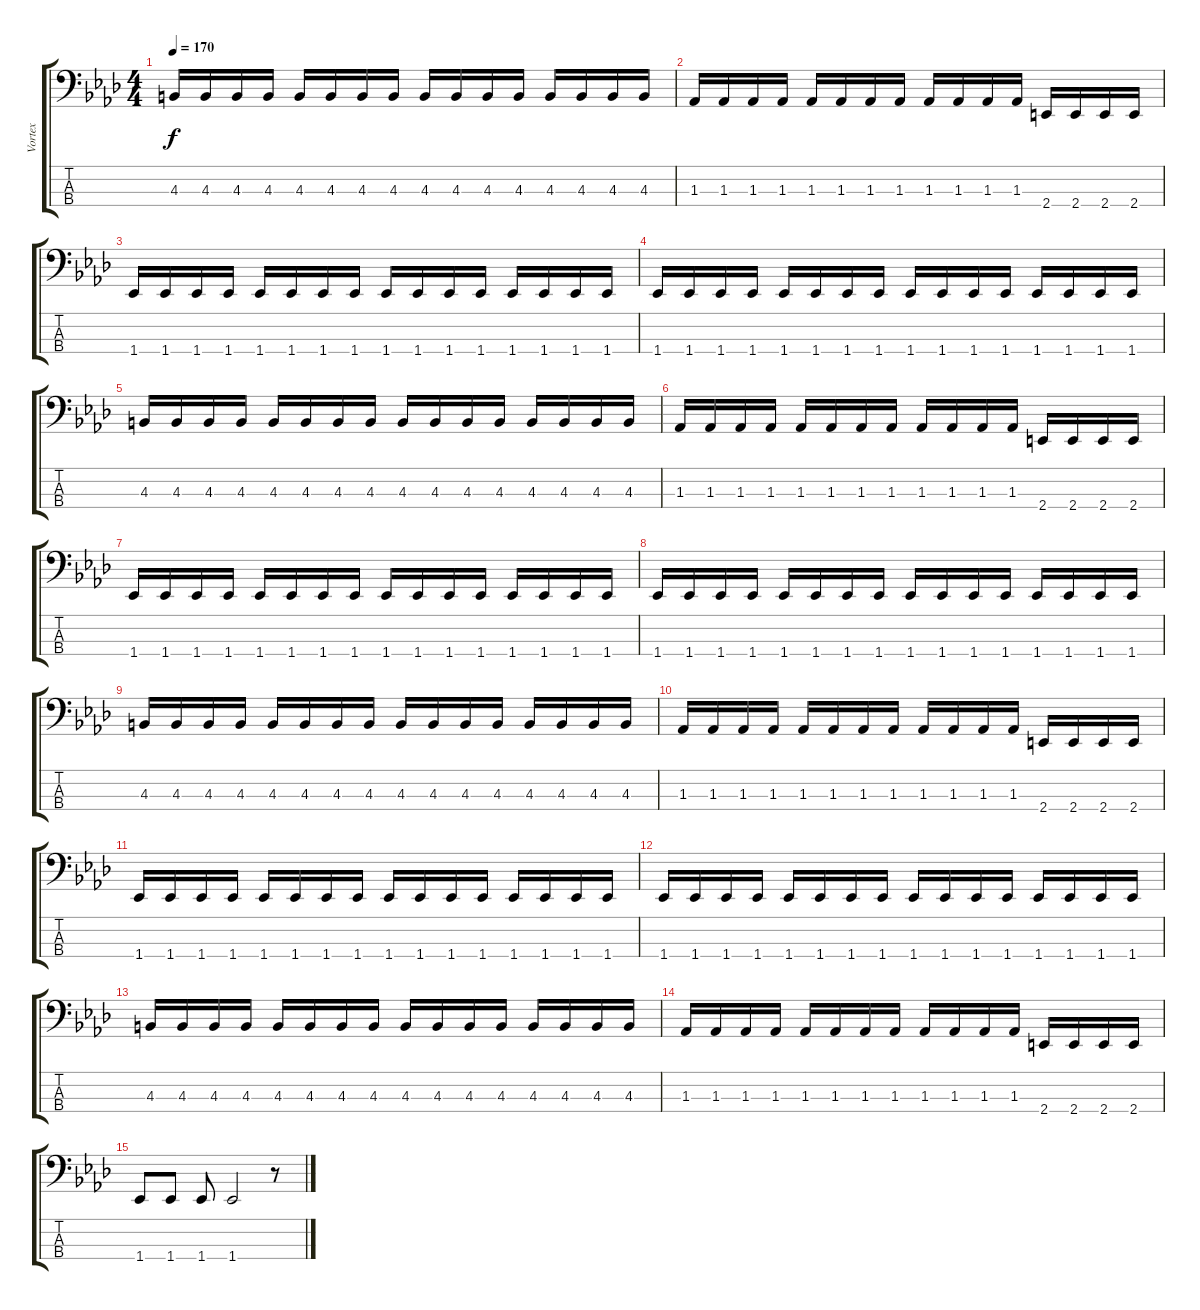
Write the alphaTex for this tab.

\track ("Vortex" "Vortex") {instrument electricbassfinger}
\staff {score tabs}
\tuning (F2 C2 G1 D1) {hide}
\ts (4 4)
\tempo 170
\clef f4
\ks ab
4.3.16{dy f} 4.3.16 4.3.16 4.3.16 4.3.16 4.3.16 4.3.16 4.3.16 4.3.16 4.3.16 4.3.16 4.3.16 4.3.16 4.3.16 4.3.16 4.3.16 |
1.3.16 1.3.16 1.3.16 1.3.16 1.3.16 1.3.16 1.3.16 1.3.16 1.3.16 1.3.16 1.3.16 1.3.16 2.4.16 2.4.16 2.4.16 2.4.16 |
1.4.16 1.4.16 1.4.16 1.4.16 1.4.16 1.4.16 1.4.16 1.4.16 1.4.16 1.4.16 1.4.16 1.4.16 1.4.16 1.4.16 1.4.16 1.4.16 |
1.4.16 1.4.16 1.4.16 1.4.16 1.4.16 1.4.16 1.4.16 1.4.16 1.4.16 1.4.16 1.4.16 1.4.16 1.4.16 1.4.16 1.4.16 1.4.16 |
4.3.16 4.3.16 4.3.16 4.3.16 4.3.16 4.3.16 4.3.16 4.3.16 4.3.16 4.3.16 4.3.16 4.3.16 4.3.16 4.3.16 4.3.16 4.3.16 |
1.3.16 1.3.16 1.3.16 1.3.16 1.3.16 1.3.16 1.3.16 1.3.16 1.3.16 1.3.16 1.3.16 1.3.16 2.4.16 2.4.16 2.4.16 2.4.16 |
1.4.16 1.4.16 1.4.16 1.4.16 1.4.16 1.4.16 1.4.16 1.4.16 1.4.16 1.4.16 1.4.16 1.4.16 1.4.16 1.4.16 1.4.16 1.4.16 |
1.4.16 1.4.16 1.4.16 1.4.16 1.4.16 1.4.16 1.4.16 1.4.16 1.4.16 1.4.16 1.4.16 1.4.16 1.4.16 1.4.16 1.4.16 1.4.16 |
4.3.16 4.3.16 4.3.16 4.3.16 4.3.16 4.3.16 4.3.16 4.3.16 4.3.16 4.3.16 4.3.16 4.3.16 4.3.16 4.3.16 4.3.16 4.3.16 |
1.3.16 1.3.16 1.3.16 1.3.16 1.3.16 1.3.16 1.3.16 1.3.16 1.3.16 1.3.16 1.3.16 1.3.16 2.4.16 2.4.16 2.4.16 2.4.16 |
1.4.16 1.4.16 1.4.16 1.4.16 1.4.16 1.4.16 1.4.16 1.4.16 1.4.16 1.4.16 1.4.16 1.4.16 1.4.16 1.4.16 1.4.16 1.4.16 |
1.4.16 1.4.16 1.4.16 1.4.16 1.4.16 1.4.16 1.4.16 1.4.16 1.4.16 1.4.16 1.4.16 1.4.16 1.4.16 1.4.16 1.4.16 1.4.16 |
4.3.16 4.3.16 4.3.16 4.3.16 4.3.16 4.3.16 4.3.16 4.3.16 4.3.16 4.3.16 4.3.16 4.3.16 4.3.16 4.3.16 4.3.16 4.3.16 |
1.3.16 1.3.16 1.3.16 1.3.16 1.3.16 1.3.16 1.3.16 1.3.16 1.3.16 1.3.16 1.3.16 1.3.16 2.4.16 2.4.16 2.4.16 2.4.16 |
1.4.8 1.4.8 1.4.8 1.4.2 r.8
